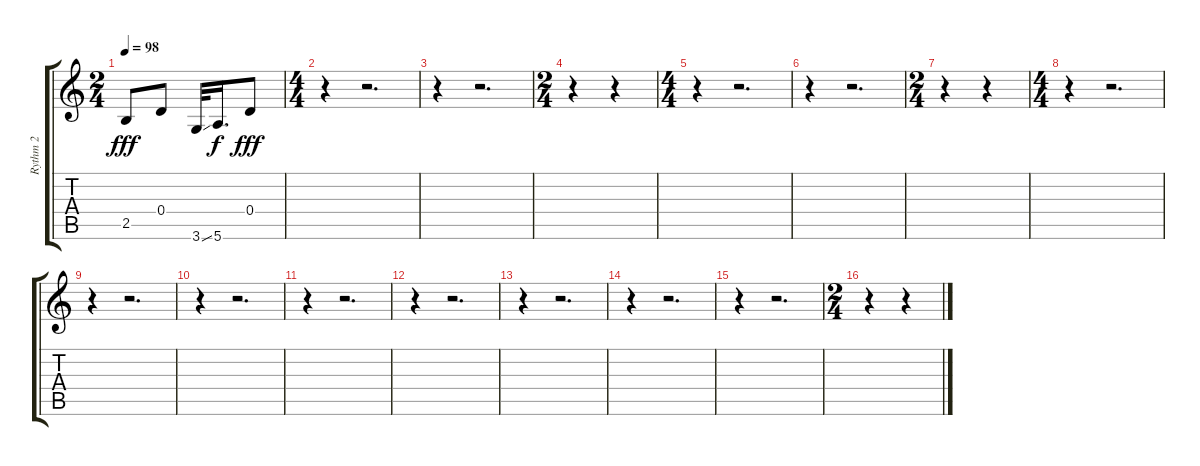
\track ("Rythm 2" "Rythm 2") {instrument electricguitarclean}
\staff {score tabs}
\tuning (E4 B3 G3 D3 A2 E2) {hide}
\ts (2 4)
\tempo 98
\clef g2
\ks c
2.5.8{dy fff} 0.4.8 3.6{ss}.32 5.6.16{d dy f} 0.4.8{dy fff} |
\ts (4 4)
r.4 r.2{d} |
r.4 r.2{d} |
\ts (2 4)
r.4 r.4 |
\ts (4 4)
r.4 r.2{d} |
r.4 r.2{d} |
\ts (2 4)
r.4 r.4 |
\ts (4 4)
r.4 r.2{d} |
r.4 r.2{d} |
r.4 r.2{d} |
r.4 r.2{d} |
r.4 r.2{d} |
r.4 r.2{d} |
r.4 r.2{d} |
r.4 r.2{d} |
\ts (2 4)
r.4 r.4
